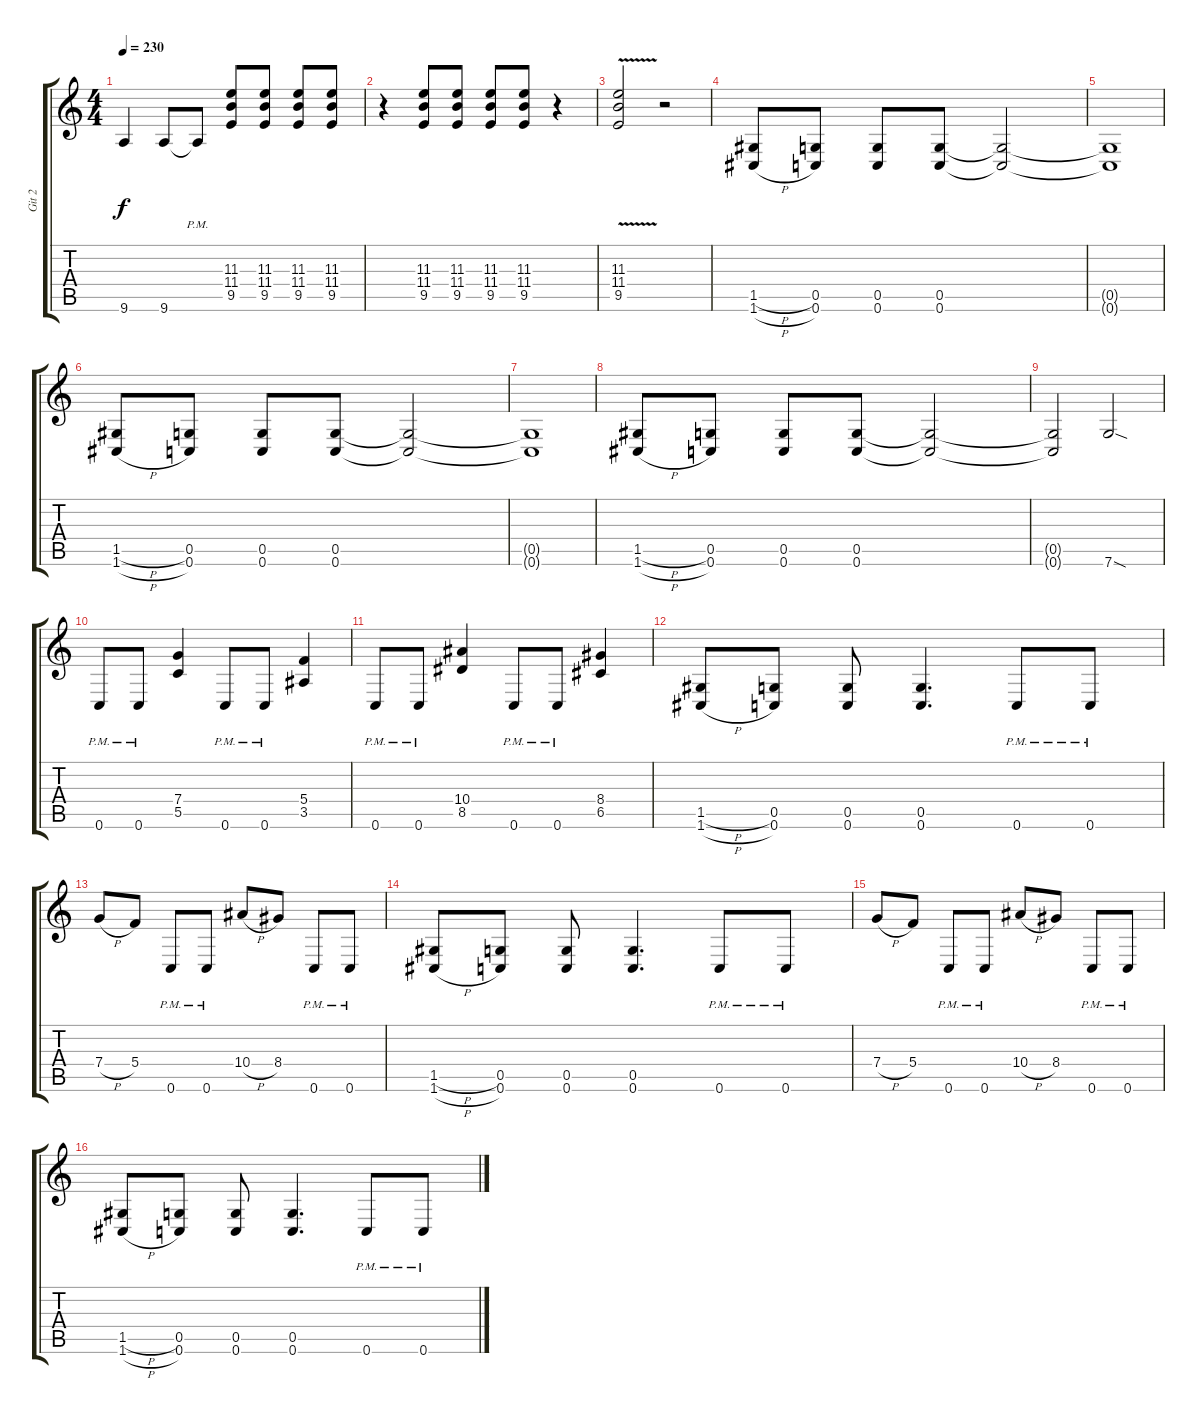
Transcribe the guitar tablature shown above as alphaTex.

\track ("Git 2" "Git 2") {instrument overdrivenguitar}
\staff {score tabs}
\tuning (D4 A3 F3 C3 G2 C2) {hide}
\ts (4 4)
\tempo 230
\clef g2
\ks c
9.6{t}.4{dy f} 9.6.8 9.6{pm t}.8 (11.3 11.4 9.5).8 (11.3 11.4 9.5).8 (11.3 11.4 9.5).8 (11.3 11.4 9.5).8 |
r.4 (11.3 11.4 9.5).8 (11.3 11.4 9.5).8 (11.3 11.4 9.5).8 (11.3 11.4 9.5).8 r.4 |
(11.3{v} 11.4 9.5).2 r.2 |
(1.5{h} 1.6{h}).8 (0.5 0.6).8 (0.5 0.6).8 (0.5 0.6).8 (0.5{t} 0.6{t}).2 |
(0.5{t} 0.6{t}).1 |
(1.5{h} 1.6{h}).8 (0.5 0.6).8 (0.5 0.6).8 (0.5 0.6).8 (0.5{t} 0.6{t}).2 |
(0.5{t} 0.6{t}).1 |
(1.5{h} 1.6{h}).8 (0.5 0.6).8 (0.5 0.6).8 (0.5 0.6).8 (0.5{t} 0.6{t}).2 |
(0.5{t} 0.6{t}).2 7.6{sod}.2 |
0.6{pm}.8 0.6{pm}.8 (7.4 5.5).4 0.6{pm}.8 0.6{pm}.8 (5.4 3.5).4 |
0.6{pm}.8 0.6{pm}.8 (10.4 8.5).4 0.6{pm}.8 0.6{pm}.8 (8.4 6.5).4 |
(1.5{h} 1.6{h}).8 (0.5 0.6).8 (0.5 0.6).8 (0.5 0.6).4{d} 0.6{pm}.8 0.6{pm}.8 |
7.4{h}.8 5.4.8 0.6{pm}.8 0.6{pm}.8 10.4{h}.8 8.4.8 0.6{pm}.8 0.6{pm}.8 |
(1.5{h} 1.6{h}).8 (0.5 0.6).8 (0.5 0.6).8 (0.5 0.6).4{d} 0.6{pm}.8 0.6{pm}.8 |
7.4{h}.8 5.4.8 0.6{pm}.8 0.6{pm}.8 10.4{h}.8 8.4.8 0.6{pm}.8 0.6{pm}.8 |
(1.5{h} 1.6{h}).8 (0.5 0.6).8 (0.5 0.6).8 (0.5 0.6).4{d} 0.6{pm}.8 0.6{pm}.8
